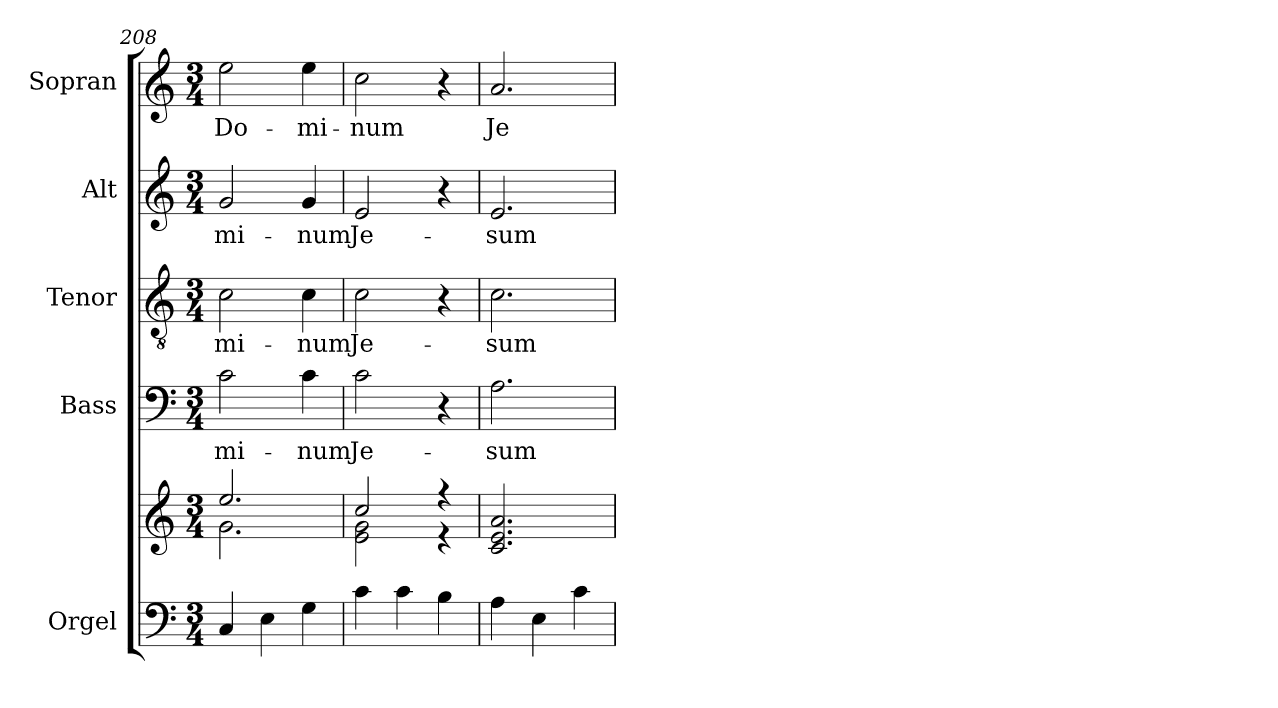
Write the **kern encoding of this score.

**kern	**kern	**kern	**text	**kern	**text	**kern	**text	**kern	**text
*part5	*part5	*part4	*part4	*part3	*part3	*part2	*part2	*part1	*part1
*staff6	*staff5	*staff4	*staff4	*staff3	*staff3	*staff2	*staff2	*staff1	*staff1
*I"Orgel	*	*I"Bass	*	*I"Tenor	*	*I"Alt	*	*I"Sopran	*
*I'Org.	*	*I'B.	*	*I'T.	*	*I'A.	*	*I'S.	*
*clefF4	*clefG2	*clefF4	*	*clefGv2	*	*clefG2	*	*clefG2	*
*k[]	*k[]	*k[]	*	*k[]	*	*k[]	*	*k[]	*
*C:	*C:	*C:	*	*C:	*	*C:	*	*C:	*
*M3/4	*M3/4	*M3/4	*	*M3/4	*	*M3/4	*	*M3/4	*
=208	=208	=208	=208	=208	=208	=208	=208	=208	=208
*	*^	*	*	*	*	*	*	*	*
!	!	!	!	!LO:LY:b	!	!LO:LY:b	!	!LO:LY:b	!	!LO:LY:b
4C/	2.ee/	2.g\	2c\	-mi-	2c\	-mi-	2g/	-mi-	2ee\	Do-
4E\	.	.	.	.	.	.	.	.	.	.
!	!	!	!	!LO:LY:b	!	!LO:LY:b	!	!LO:LY:b	!	!LO:LY:b
4G\	.	.	4c\	-num	4c\	-num	4g/	-num	4ee\	-mi-
=209	=209	=209	=209	=209	=209	=209	=209	=209	=209	=209
!	!	!	!	!LO:LY:b	!	!LO:LY:b	!	!LO:LY:b	!	!LO:LY:b
4c\	2cc/	2e\ 2g\	2c\	Je-	2c\	Je-	2e/	Je-	2cc\	-num
4c\	.	.	.	.	.	.	.	.	.	.
4B\	4r	4r	4r	.	4r	.	4r	.	4r	.
=210	=210	=210	=210	=210	=210	=210	=210	=210	=210	=210
!	!	!	!	!LO:LY:b	!	!LO:LY:b	!	!LO:LY:b	!	!LO:LY:b
*	*v	*v	*	*	*	*	*	*	*	*
4A\	2.c/ 2.e/ 2.a/	2.A\	-sum	2.c\	-sum	2.e/	-sum	2.a/	Je-
4E\	.	.	.	.	.	.	.	.	.
4c\	.	.	.	.	.	.	.	.	.
=	=	=	=	=	=	=	=	=	=
*-	*-	*-	*-	*-	*-	*-	*-	*-	*-
